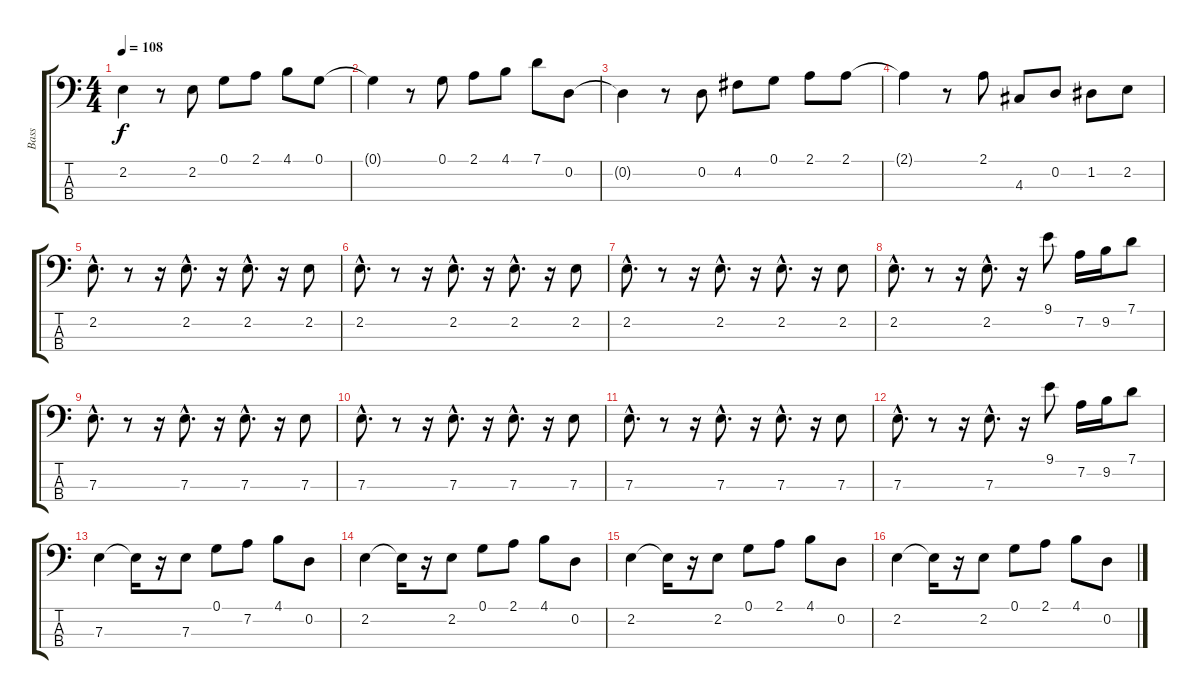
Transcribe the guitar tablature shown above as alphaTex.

\track ("Bass" "Bass") {instrument fretlessbass}
\staff {score tabs}
\tuning (G2 D2 A1 E1) {hide}
\ts (4 4)
\tempo 108
\clef f4
\ks c
2.2{t}.4{dy f} r.8 2.2.8 0.1.8 2.1.8 4.1.8 0.1.8 |
0.1{t}.4 r.8 0.1.8 2.1.8 4.1.8 7.1.8 0.2.8 |
0.2{t}.4 r.8 0.2.8 4.2.8 0.1.8 2.1.8 2.1.8 |
2.1{t}.4 r.8 2.1.8 4.3.8 0.2.8 1.2.8 2.2.8 |
2.2{hac}.8{d} r.8 r.16 2.2{hac}.8{d} r.16 2.2{hac}.8{d} r.16 2.2.8 |
2.2{hac}.8{d} r.8 r.16 2.2{hac}.8{d} r.16 2.2{hac}.8{d} r.16 2.2.8 |
2.2{hac}.8{d} r.8 r.16 2.2{hac}.8{d} r.16 2.2{hac}.8{d} r.16 2.2.8 |
2.2{hac}.8{d} r.8 r.16 2.2{hac}.8{d} r.16 9.1.8 7.2.16 9.2.16 7.1.8 |
7.3{hac}.8{d} r.8 r.16 7.3{hac}.8{d} r.16 7.3{hac}.8{d} r.16 7.3.8 |
7.3{hac}.8{d} r.8 r.16 7.3{hac}.8{d} r.16 7.3{hac}.8{d} r.16 7.3.8 |
7.3{hac}.8{d} r.8 r.16 7.3{hac}.8{d} r.16 7.3{hac}.8{d} r.16 7.3.8 |
7.3{hac}.8{d} r.8 r.16 7.3{hac}.8{d} r.16 9.1.8 7.2.16 9.2.16 7.1.8 |
7.3.4 7.3{t}.16 r.16 7.3.8 0.1.8 7.2.8 4.1.8 0.2.8 |
2.2.4 2.2{t}.16 r.16 2.2.8 0.1.8 2.1.8 4.1.8 0.2.8 |
2.2.4 2.2{t}.16 r.16 2.2.8 0.1.8 2.1.8 4.1.8 0.2.8 |
2.2.4 2.2{t}.16 r.16 2.2.8 0.1.8 2.1.8 4.1.8 0.2.8
